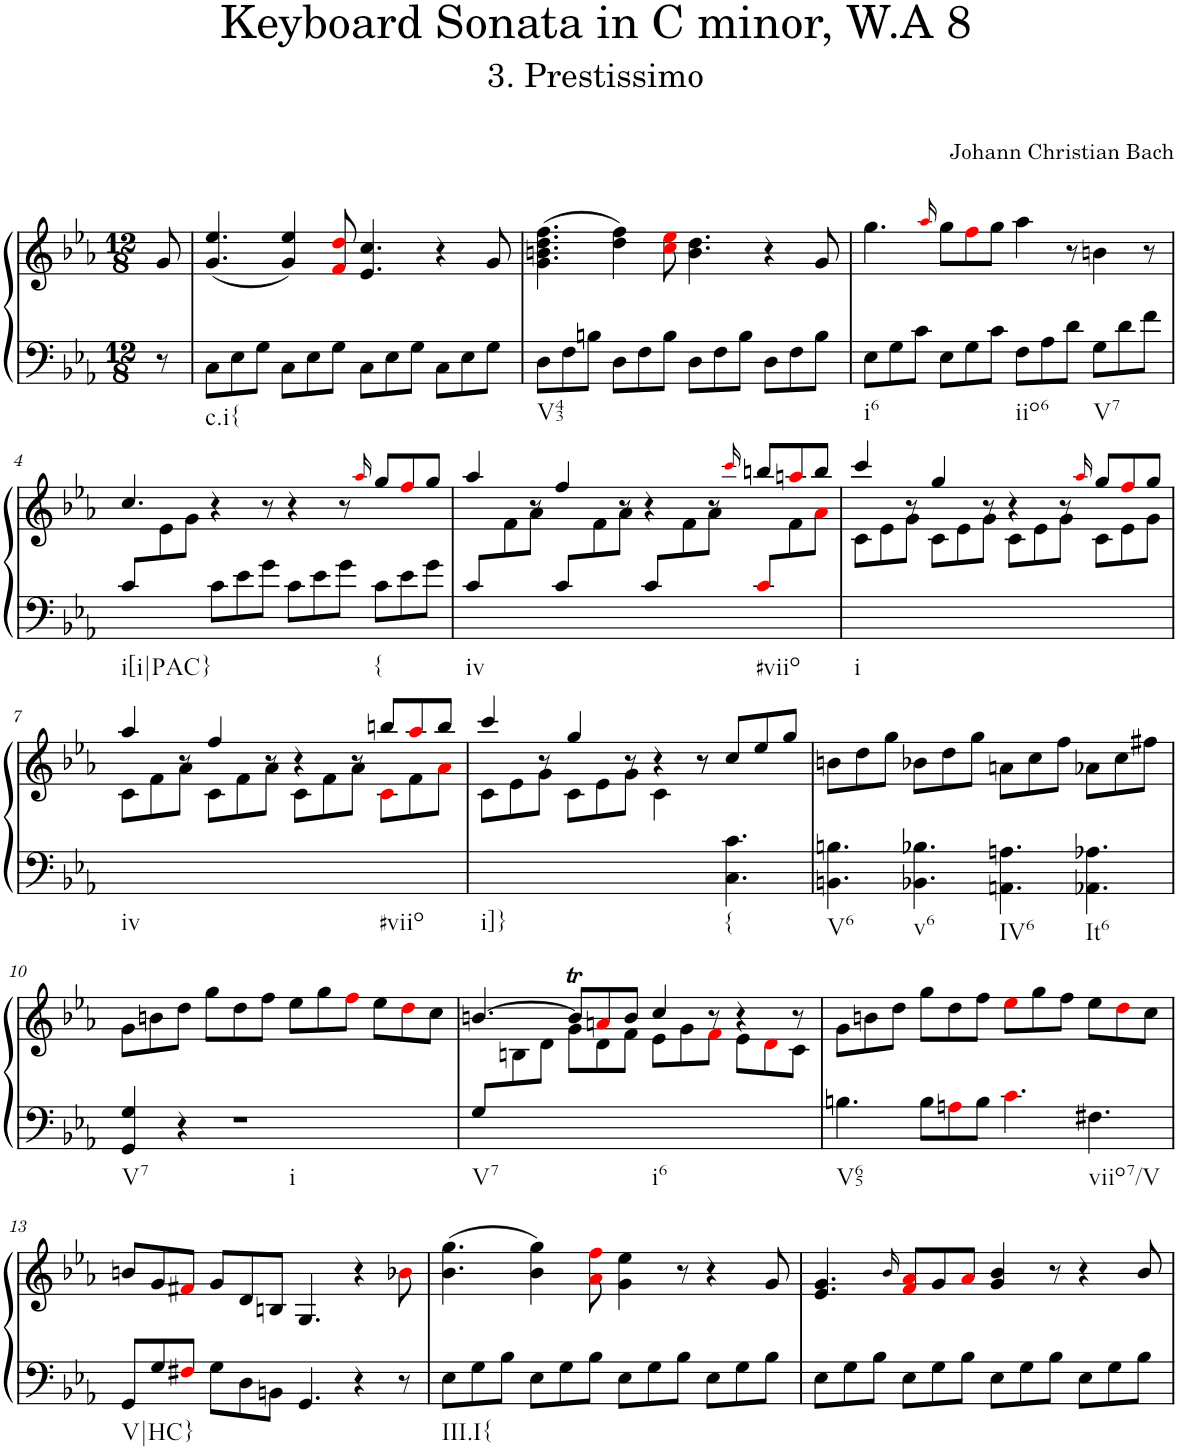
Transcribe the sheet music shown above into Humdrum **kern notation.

**kern	**kern
*part1	*part1
*staff2	*staff1
*I"Piano	*
*I'Pno.	*
*clefF4	*clefG2
*k[b-e-a-]	*k[b-e-a-]
*M12/8	*M12/8
=	=
8r	8g/
=1	=1
!LO:TX:b:t=c.i{	!
8C\L	(4.g/ 4.ee-/
8E-\	.
8G\J	.
8C\L	4g/ 4ee-/)
8E-\	.
8G\J	8fi/ 8ddi/
8C\L	4.e-/ 4.cc/
8E-\	.
8G\J	.
8C\L	4r
8E-\	.
8G\J	8g/
=2	=2
!LO:TX:b:t=V43	!
8D\L	(>4.g\ 4.bn\ 4.dd\ 4.ff\
8F\	.
8Bn\J	.
8D\L	4dd\ 4ff\)
8F\	.
8B\J	8cci\ 8ee-i\
8D\L	4.b\ 4.dd\
8F\	.
8B\J	.
8D\L	4r
8F\	.
8B\J	8g/
=3	=3
!LO:TX:b:t=i6	!
8E-\L	4.gg\
8G\	.
8c\J	.
.	16qaa-i/
8E-\L	8gg\L
8G\	8ffi\
8c\J	8gg\J
!LO:TX:b:t=iio6	!
8F\L	4aa-\
8A-\	.
8d\J	8r
!LO:TX:b:t=V7	!
8G\L	4bn\
8d\	.
8f\J	8r
!!LO:LB:g=z
=4	=4
*	*^
!LO:TX:b:t=i[i|PAC}	!	!
8c/L	4.cc/	8ryy
4ryy	.	8e-\
.	.	8g\J
8c\L	4r	1ryy
8e-\	.	.
8g\J	8r	.
8c\L	4r	.
8e-\	.	.
8g\J	8r	.
.	16qaa-i/	.
!LO:TX:b:t={	!	!
8c\L	8gg/L	.
8e-\	8ffi/	.
8g\J	8gg/J	8ryy
=5	=5	=5
!LO:TX:b:t=iv	!	!
8c/L	4aa-/	8ryy
4ryy	.	8f\
.	8r	8a-\J
8c/L	4ff/	8ryy
4ryy	.	8f\
.	8r	8a-\J
8c/L	4r	8ryy
4ryy	.	8f\
.	8r	8a-\J
.	16qccci/	.
!LO:TX:b:t=#viio	!	!
8ci/L	8bbn/L	8ryy
4ryy	8aani/	8f\
.	8bb/J	8a-i\J
=6	=6	=6
!LO:TX:b:t=i	!	!
1.ryy	4ccc/	8c\L
.	.	8e-\
.	8r	8g\J
.	4gg/	8c\L
.	.	8e-\
.	8r	8g\J
.	4r	8c\L
.	.	8e-\
.	8r	8g\J
.	16qaa-i/	.
.	8gg/L	8c\L
.	8ffi/	8e-\
.	8gg/J	8g\J
!!LO:LB:g=z	!!
=7	=7	=7
!LO:TX:b:t=iv	!	!
8ryy	4aa-/	8c\L
.	.	8f\
.	8r	8a-\J
.	4ff/	8c\L
.	.	8f\
.	8r	8a-\J
.	4r	8c\L
.	.	8f\
.	8r	8a-\J
!LO:TX:b:t=#viio	!	!
4.ryy	8bbn/L	8ci\L
.	8aa-i/	8f\
.	8bb/J	8a-i\J
=8	=8	=8
!LO:TX:b:t=i]}	!	!
1ryy	4ccc/	8c\L
.	.	8e-\
.	8r	8g\J
.	4gg/	8c\L
.	.	8e-\
.	8r	8g\J
.	4r	4c\
8r	8r	2ryy
!LO:TX:b:t={	!	!
4.C\ 4.c\	8cc/L	.
.	8ee-/	.
.	8gg/J	.
*	*v	*v
=9	=9
!LO:TX:b:t=V6	!
4.BBn\ 4.Bn\	8bn\L
.	8dd\
.	8gg\J
!LO:TX:b:t=v6	!
4.BB-X\ 4.B-X\	8b-X\L
.	8dd\
.	8gg\J
!LO:TX:b:t=IV6	!
4.AAn\ 4.An\	8an\L
.	8cc\
.	8ff\J
!LO:TX:b:t=It6	!
4.AA-X\ 4.A-X\	8a-X\L
.	8cc\
.	8ff#X\J
!!LO:LB:g=z
=10	=10
!LO:TX:b:t=V7	!
4GG/ 4G/	8g\L
.	8bn\
4r	8dd\J
.	8gg\L
!LO:TX:b:t=i	!
1r	8dd\
.	8ff\J
.	8ee-\L
.	8gg\
.	8ffi\J
.	8ee-\L
.	8ddi\
.	8cc\J
=11	=11
*	*^
!LO:TX:b:t=V7	!	!
8G/L	[>4.bn/	8ryy
8ryy	.	8Bn\
.	.	8d\J
.	8bt/L]	8g\L
.	8ani/	8d\
.	8b/J	8f\J
!LO:TX:b:t=i6	!	!
2.ryy	4cc/	8e-\L
.	.	8g\
.	8r	8fi\J
.	4r	8e-\L
.	.	8di\
.	8r	8c\J
=12	=12	=12
!LO:TX:b:t=V65	!	!
*	*v	*v
4.Bn\	8g\L
.	8bn\
.	8dd\J
8B\L	8gg\L
8Ani\	8dd\
8B\J	8ff\J
4.ci\	8ee-i\L
.	8gg\
.	8ff\J
!LO:TX:b:t=viio7/V	!
4.F#X\	8ee-\L
.	8ddi\
.	8cc\J
!!LO:LB:g=z
=13	=13
!LO:TX:b:t=V|HC}	!
8GG/L	8bn/L
8G/	8g/
8F#Xi/J	8f#Xi/J
8G\L	8g/L
8D\	8d/
8BBn\J	8Bn/J
4.GG/	4.G/
4r	4r
8r	8b-Xi\
=14	=14
!LO:TX:b:t=III.I{	!
8E-\L	(4.b-\ 4.gg\
8G\	.
8B-\J	.
8E-\L	4b-\ 4gg\)
8G\	.
8B-\J	8a-i\ 8ffi\
8E-\L	4g\ 4ee-\
8G\	.
8B-\J	8r
8E-\L	4r
8G\	.
8B-\J	8g/
=15	=15
8E-\L	4.e-/ 4.g/
8G\	.
8B-\J	.
.	16qb-/
8E-\L	8fi/ 8a-i/L
8G\	8g/
8B-\J	8a-i/J
8E-\L	4g/ 4b-/
8G\	.
8B-\J	8r
8E-\L	4r
8G\	.
8B-\J	8b-/
=	=
*-	*-
